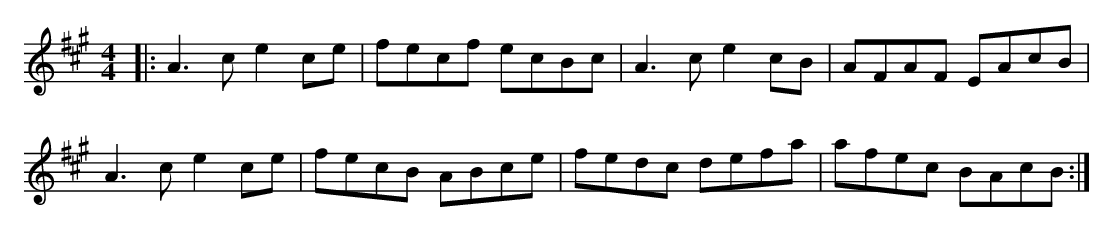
X:1
M:4/4
K:A
|:A3c e2 ce|fecf ecBc|A3c e2cB|AFAF EAcB|
A3c e2 ce|fecB ABce|fedc defa|afec BAcB:|
